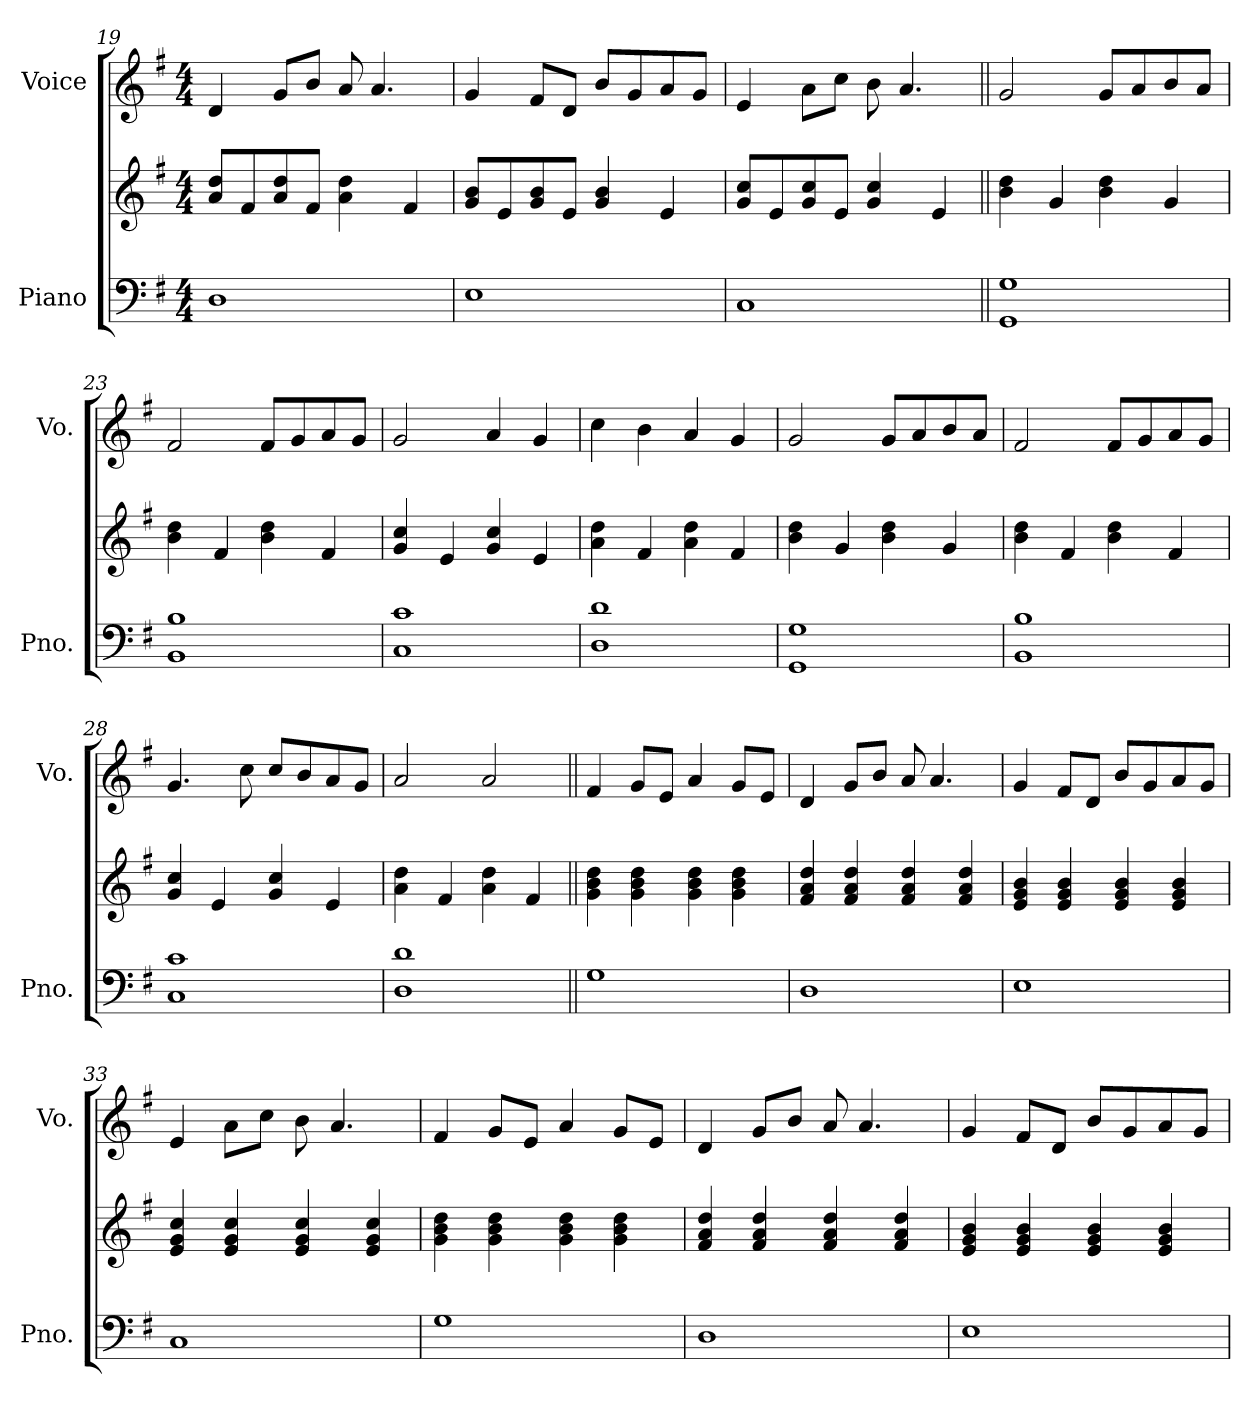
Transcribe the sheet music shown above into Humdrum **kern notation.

**kern	**kern	**kern
*part2	*part2	*part1
*staff3	*staff2	*staff1
*I"Piano	*	*I"Voice
*I'Pno.	*	*I'Vo.
*clefF4	*clefG2	*clefG2
*k[f#]	*k[f#]	*k[f#]
*M4/4	*M4/4	*M4/4
=19	=19	=19
1D	8a/ 8dd/L	4d/
.	8f#/	.
.	8a/ 8dd/	8g/L
.	8f#/J	8b/J
.	4a\ 4dd\	8a/
.	.	4.a/
.	4f#/	.
!!LO:LB:g=z
=20	=20	=20
1E	8g/ 8b/L	4g/
.	8e/	.
.	8g/ 8b/	8f#/L
.	8e/J	8d/J
.	4g/ 4b/	8b/L
.	.	8g/
.	4e/	8a/
.	.	8g/J
=21	=21	=21
1C	8g/ 8cc/L	4e/
.	8e/	.
.	8g/ 8cc/	8a\L
.	8e/J	8cc\J
.	4g/ 4cc/	8b\
.	.	4.a/
.	4e/	.
=22||	=22||	=22||
1GG 1G	4b\ 4dd\	2g/
.	4g/	.
.	4b\ 4dd\	8g/L
.	.	8a/
.	4g/	8b/
.	.	8a/J
=23	=23	=23
1BB 1B	4b\ 4dd\	2f#/
.	4f#/	.
.	4b\ 4dd\	8f#/L
.	.	8g/
.	4f#/	8a/
.	.	8g/J
=24	=24	=24
1C 1c	4g/ 4cc/	2g/
.	4e/	.
.	4g/ 4cc/	4a/
.	4e/	4g/
!!LO:LB:g=z
=25	=25	=25
1D 1d	4a\ 4dd\	4cc\
.	4f#/	4b\
.	4a\ 4dd\	4a/
.	4f#/	4g/
=26	=26	=26
1GG 1G	4b\ 4dd\	2g/
.	4g/	.
.	4b\ 4dd\	8g/L
.	.	8a/
.	4g/	8b/
.	.	8a/J
=27	=27	=27
1BB 1B	4b\ 4dd\	2f#/
.	4f#/	.
.	4b\ 4dd\	8f#/L
.	.	8g/
.	4f#/	8a/
.	.	8g/J
=28	=28	=28
1C 1c	4g/ 4cc/	4.g/
.	4e/	.
.	.	8cc\
.	4g/ 4cc/	8cc/L
.	.	8b/
.	4e/	8a/
.	.	8g/J
=29	=29	=29
1D 1d	4a\ 4dd\	2a/
.	4f#/	.
.	4a\ 4dd\	2a/
.	4f#/	.
!!LO:LB:g=z
=30||	=30||	=30||
1G	4g\ 4b\ 4dd\	4f#/
.	4g\ 4b\ 4dd\	8g/L
.	.	8e/J
.	4g\ 4b\ 4dd\	4a/
.	4g\ 4b\ 4dd\	8g/L
.	.	8e/J
=31	=31	=31
1D	4f#/ 4a/ 4dd/	4d/
.	4f#/ 4a/ 4dd/	8g/L
.	.	8b/J
.	4f#/ 4a/ 4dd/	8a/
.	.	4.a/
.	4f#/ 4a/ 4dd/	.
=32	=32	=32
1E	4e/ 4g/ 4b/	4g/
.	4e/ 4g/ 4b/	8f#/L
.	.	8d/J
.	4e/ 4g/ 4b/	8b/L
.	.	8g/
.	4e/ 4g/ 4b/	8a/
.	.	8g/J
=33	=33	=33
1C	4e/ 4g/ 4cc/	4e/
.	4e/ 4g/ 4cc/	8a\L
.	.	8cc\J
.	4e/ 4g/ 4cc/	8b\
.	.	4.a/
.	4e/ 4g/ 4cc/	.
=34	=34	=34
1G	4g\ 4b\ 4dd\	4f#/
.	4g\ 4b\ 4dd\	8g/L
.	.	8e/J
.	4g\ 4b\ 4dd\	4a/
.	4g\ 4b\ 4dd\	8g/L
.	.	8e/J
!!LO:PB:g=z
=35	=35	=35
1D	4f#/ 4a/ 4dd/	4d/
.	4f#/ 4a/ 4dd/	8g/L
.	.	8b/J
.	4f#/ 4a/ 4dd/	8a/
.	.	4.a/
.	4f#/ 4a/ 4dd/	.
=36	=36	=36
1E	4e/ 4g/ 4b/	4g/
.	4e/ 4g/ 4b/	8f#/L
.	.	8d/J
.	4e/ 4g/ 4b/	8b/L
.	.	8g/
.	4e/ 4g/ 4b/	8a/
.	.	8g/J
=	=	=
*-	*-	*-
